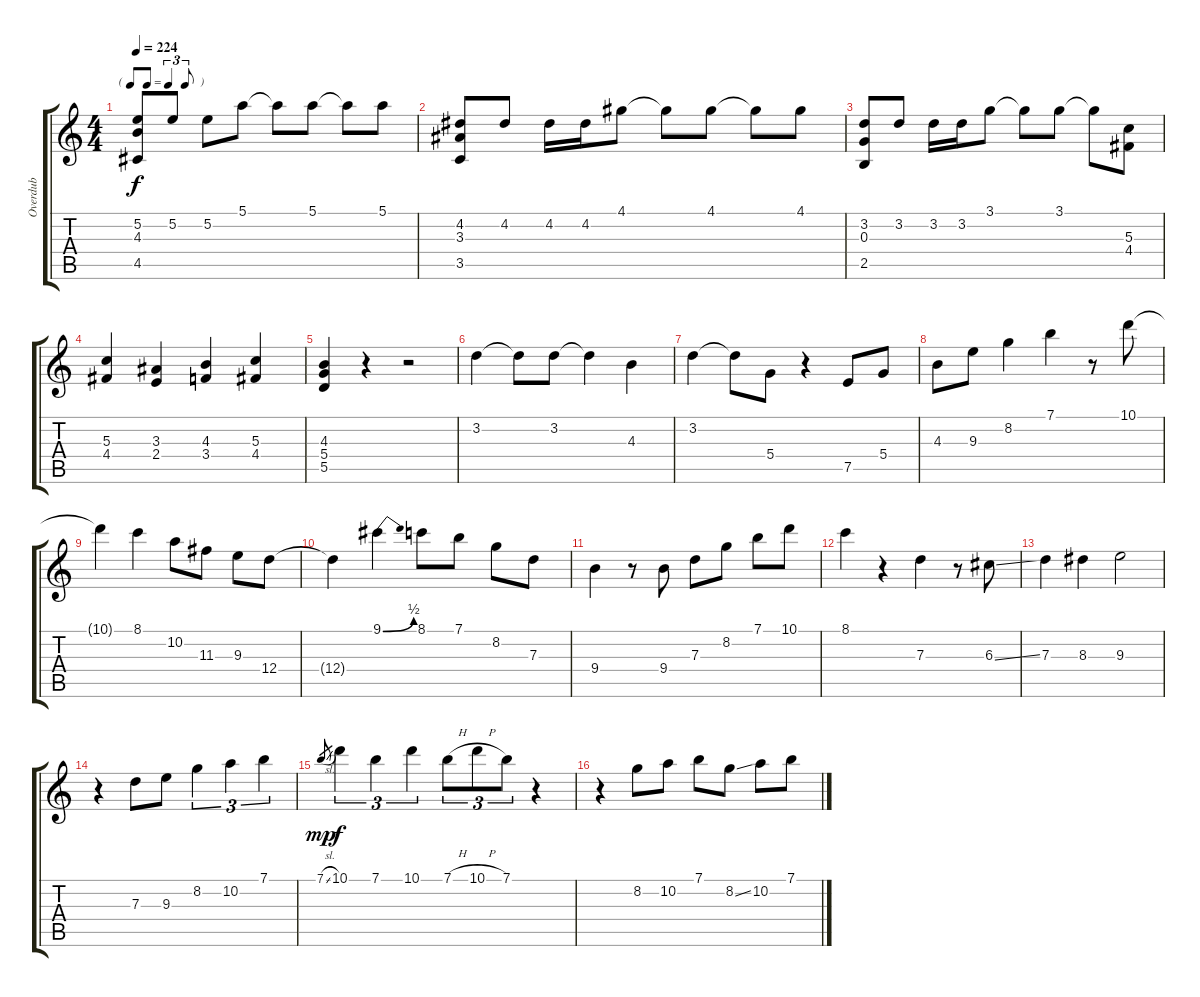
\track ("Overdub" "Overdub") {instrument electricbasspick}
\staff {score tabs}
\tuning (E4 B3 G3 D3 A2 E2) {hide}
\ts (4 4)
\tf triplet8th
\tempo 224
\clef g2
\ks c
(5.2 4.3 4.5).8{dy f instrument electricbasspick} 5.2.8 5.2.8 5.1.8 5.1{t}.8 5.1.8 5.1{t}.8 5.1.8 |
(4.2 3.3 3.5).8 4.2.8 4.2.16 4.2.16 4.1.8 4.1{t}.8 4.1.8 4.1{t}.8 4.1.8 |
(3.2 0.3 2.5).8 3.2.8 3.2.16 3.2.16 3.1.8 3.1{t}.8 3.1.8 3.1{t}.8 (5.3 4.4).8 |
(5.3 4.4).4 (3.3 2.4).4 (4.3 3.4).4 (5.3 4.4).4 |
(4.3 5.4 5.5).4 r.4 r.2 |
3.2.4 3.2{t}.8 3.2.8 3.2{t}.4 4.3.4 |
3.2.4 3.2{t}.8 5.4.8 r.4 7.5.8 5.4.8 |
4.3.8 9.3.8 8.2.4 7.1.4 r.8 10.1.8 |
10.1{t}.4 8.1.4 10.2.8 11.3.8 9.3.8 12.4.8 |
12.4{t}.4 9.1{be (bend 0 0 60 2)}.4 8.1.8 7.1.8 8.2.8 7.3.8 |
9.4.4 r.8 9.4.8 7.3.8 8.2.8 7.1.8 10.1.8 |
8.1.4 r.4 7.3.4 r.8 6.3{ss}.8 |
7.3.4 8.3.4 9.3.2 |
r.4 7.3.8 9.3.8 8.2.4{tu (3 2)} 10.2.4{tu (3 2)} 7.1.4{tu (3 2)} |
7.1{sl}.8{gr dy mp} 10.1.4{tu (3 2) dy f} 7.1.4{tu (3 2)} 10.1.4{tu (3 2)} 7.1{h}.8{tu (3 2)} 10.1{h}.8{tu (3 2)} 7.1.8{tu (3 2)} r.4 |
r.4 8.2.8 10.2.8 7.1.8 8.2{ss}.8 10.2.8 7.1.8
